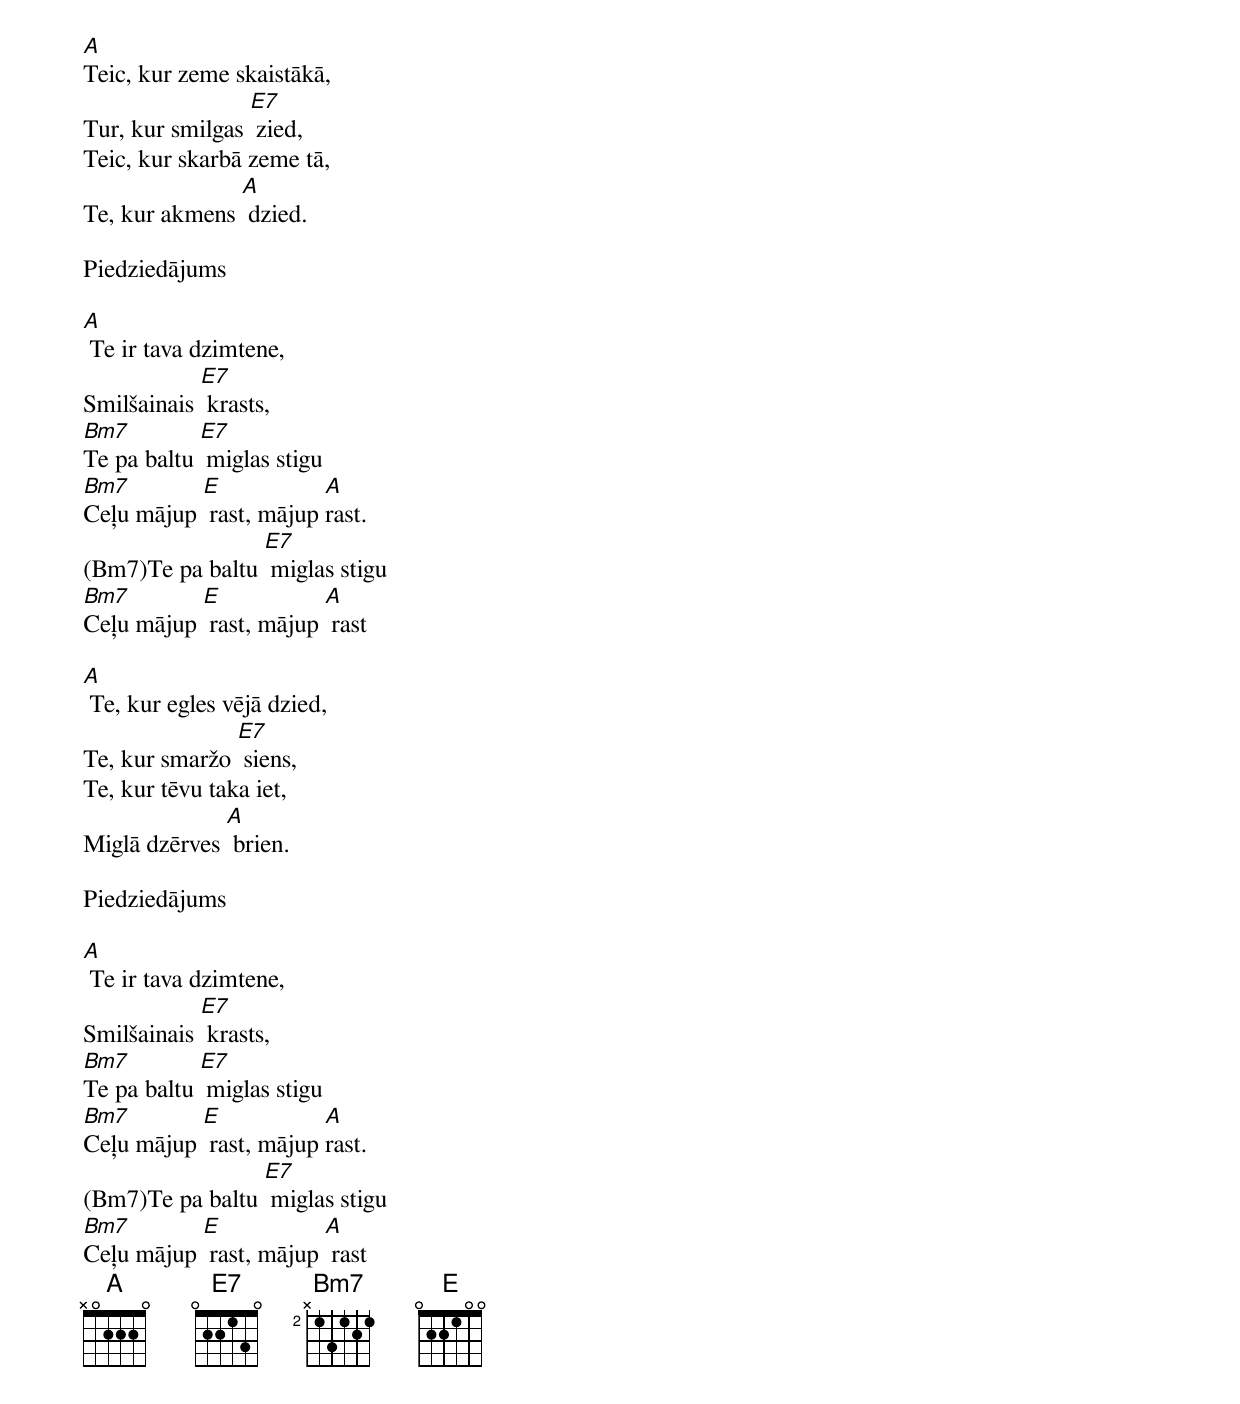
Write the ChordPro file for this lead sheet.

[A]Teic, kur zeme skaistākā,
Tur, kur smilgas [E7] zied,
Teic, kur skarbā zeme tā,
Te, kur akmens [A] dzied.

Piedziedājums

[A] Te ir tava dzimtene,
Smilšainais [E7] krasts,
[Bm7]Te pa baltu [E7] miglas stigu
[Bm7]Ceļu mājup [E] rast, mājup [A]rast.
(Bm7)Te pa baltu [E7] miglas stigu
[Bm7]Ceļu mājup [E] rast, mājup [A] rast

[A] Te, kur egles vējā dzied,
Te, kur smaržo [E7] siens,
Te, kur tēvu taka iet,
Miglā dzērves [A] brien.

Piedziedājums

[A] Te ir tava dzimtene,
Smilšainais [E7] krasts,
[Bm7]Te pa baltu [E7] miglas stigu
[Bm7]Ceļu mājup [E] rast, mājup [A]rast.
(Bm7)Te pa baltu [E7] miglas stigu
[Bm7]Ceļu mājup [E] rast, mājup [A] rast
